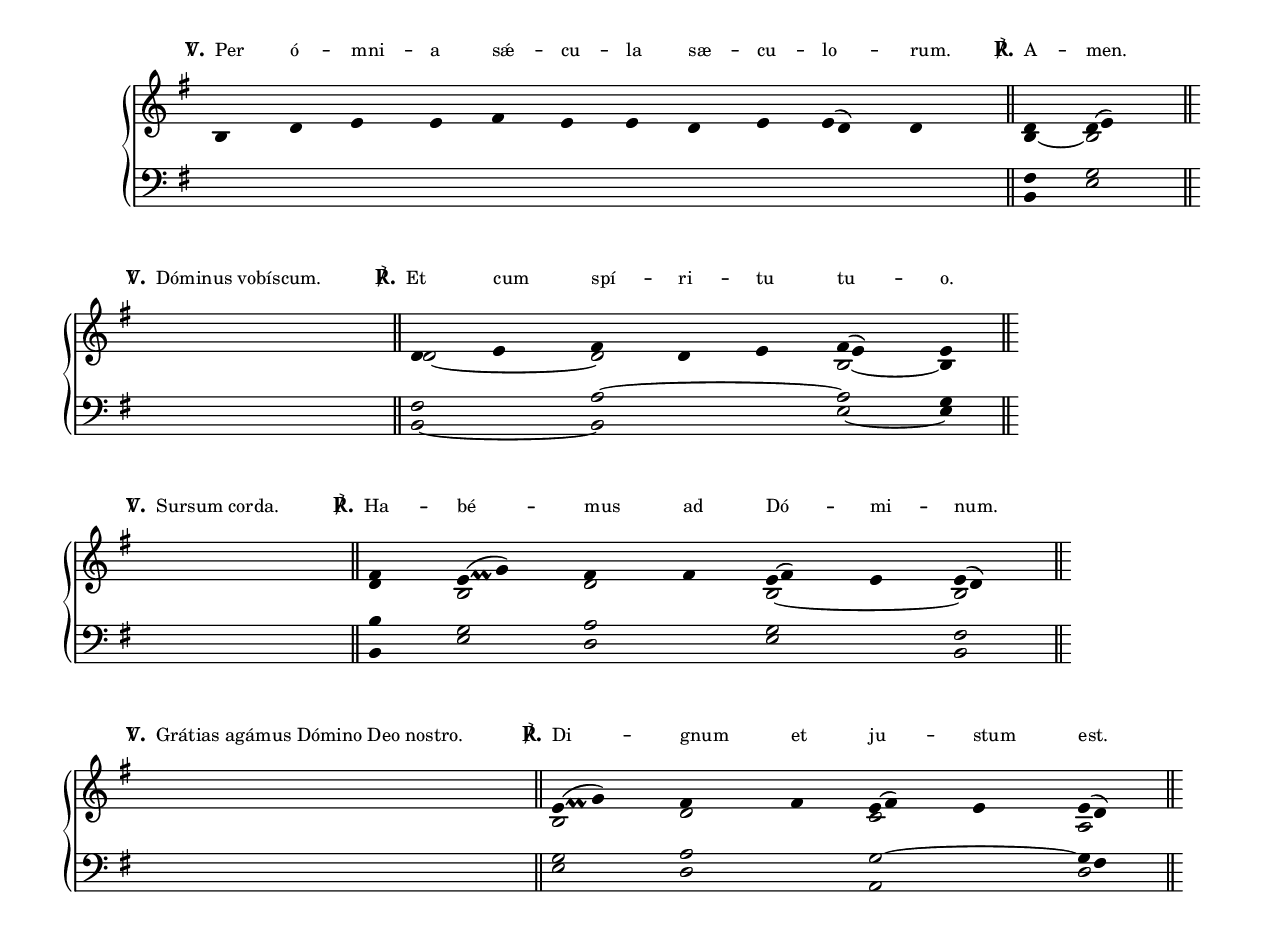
\version "2.22.0"
\include "gregorian.ly"
\include "noh2.ily"

global = {
  \cadenzaOn
  \override Glissando #'thickness = #2.0
  \set tieWaitForNote = ##t
}

%\header {
%  title = \markup \center-column {"Agnus Dei I." \vspace #1 }
%  tagline = ""
%  composer = ""
%}

%\paper {
%  #(include-special-characters)
%  oddHeaderMarkup = \markup \fill-line {
%    \line {}
%    \center-column {
%      \on-the-fly #first-page     " "
%      \on-the-fly #not-first-page ""
%    }
%    \line { \on-the-fly #print-page-number-check-first \fromproperty #'page:page-number-string }
%  }
%  evenHeaderMarkup = \markup \fill-line {
%    \line { \on-the-fly #print-page-number-check-first \fromproperty #'page:page-number-string }
%    \center-column { "" }
%    \line {}
%  }
%}

chantText = \lyricmode {
  \set stanza = "Ꝟ." Per ó -- mni -- a sǽ -- cu  -- la sæ -- cu -- lo -- rum.
  \set stanza = "℟." A -- men.
  \once \override LyricText.self-alignment-X = #LEFT
  \set stanza = "Ꝟ." "Dóminus vobíscum." 
  \once \override LyricText.self-alignment-X = #CENTER
  \set stanza = "℟." Et cum spí -- ri -- tu tu -- o.
  \once \override LyricText.self-alignment-X = #LEFT
  \set stanza = "Ꝟ." "Sursum corda." 
  \once \override LyricText.self-alignment-X = #CENTER
  \set stanza = "℟." Ha -- bé -- mus ad Dó -- mi -- num.
  \once \override LyricText.self-alignment-X = #LEFT
  \set stanza = "Ꝟ." "Grátias agámus Dómino Deo nostro." 
  \once \override LyricText.self-alignment-X = #CENTER
  \set stanza = "℟." Di -- gnum et ju -- stum est.
}

chantMusic = {
  \tieDown
  \key e \minor
  
  b4 d' e' e' fis' e' e' d' e' e'( d') d' \finalis
  d'4 d'( e') \finalis \bar "" \break
  \once \override NoteHead.transparent = ##t d'2 \finalis
  d'4 e' fis' d' e' fis'( e') e' \finalis \bar "" \break
  \once \override NoteHead.transparent = ##t d'2 \finalis
  fis'4 e'( \quil fis' g') fis' fis' e'( fis') e' e'( d') \finalis \bar "" \break
  \once \override NoteHead.transparent = ##t d'2 \finalis
  e'4( \quil fis' g') fis' fis' e'( fis') e' e'( d') \finalis \bar "" \break
}

altoMusic = {
  s2*6 b4~ b2
  s2 d'2~ d'2*3/2 b2~ b4
  s2 d'4 b2*3/2 d'2 b2*3/2~ b2
  s2 b2*3/2 d'2 c'2*3/2 a2
}

tenorMusic = {
  \key e \minor
  
  s2*6 \finalis fis4 g2 \finalis
  s2 \finalis fis2 a2*3/2~ a2 g4 \finalis
  s2 \finalis b4 g2*3/2 a2 g2*3/2 fis2 \finalis
  s2 \finalis g2*3/2 a2 g2*3/2~ g4 fis \finalis
}

bassMusic = {
  s2*6 b,4 e2
  s2 b,2~ b,2*3/2 e2~ e4
  s2 b,4 e2*3/2 d2 e2*3/2 b,2
  s2 e2*3/2 d2 a,2*3/2 d2
}

voiceLines = {
  \voiceLineStyle

  % Manually add line break
  %s2
  %\allowVoiceLineBreak
  %\voiceLine "down" "down" a2*3/2 a2*1/2
}

\score{
  <<
    \new Lyrics
    \new GrandStaff <<
      \set GrandStaff.autoBeaming = ##f
      \set GrandStaff.instrumentName = \markup \center-column {
        ""
      }
      \new Staff = up <<
        \new Voice = "chant" {
          \voiceOne \global \chantMusic
        }
        \new Voice {
          \voiceTwo \global \altoMusic
        }
      >>

      \new Staff = down <<
        \clef bass
        \new Voice {
          \voiceOne \global \tenorMusic
        }
        \new Voice {
          \voiceTwo \global \bassMusic
        }
        \new Voice {
          \voiceThree \global \voiceLines
        }
      >>
    >>
    \context Lyrics {
      \lyricsto chant {
        \chantText
      }
    }
  >>
}
